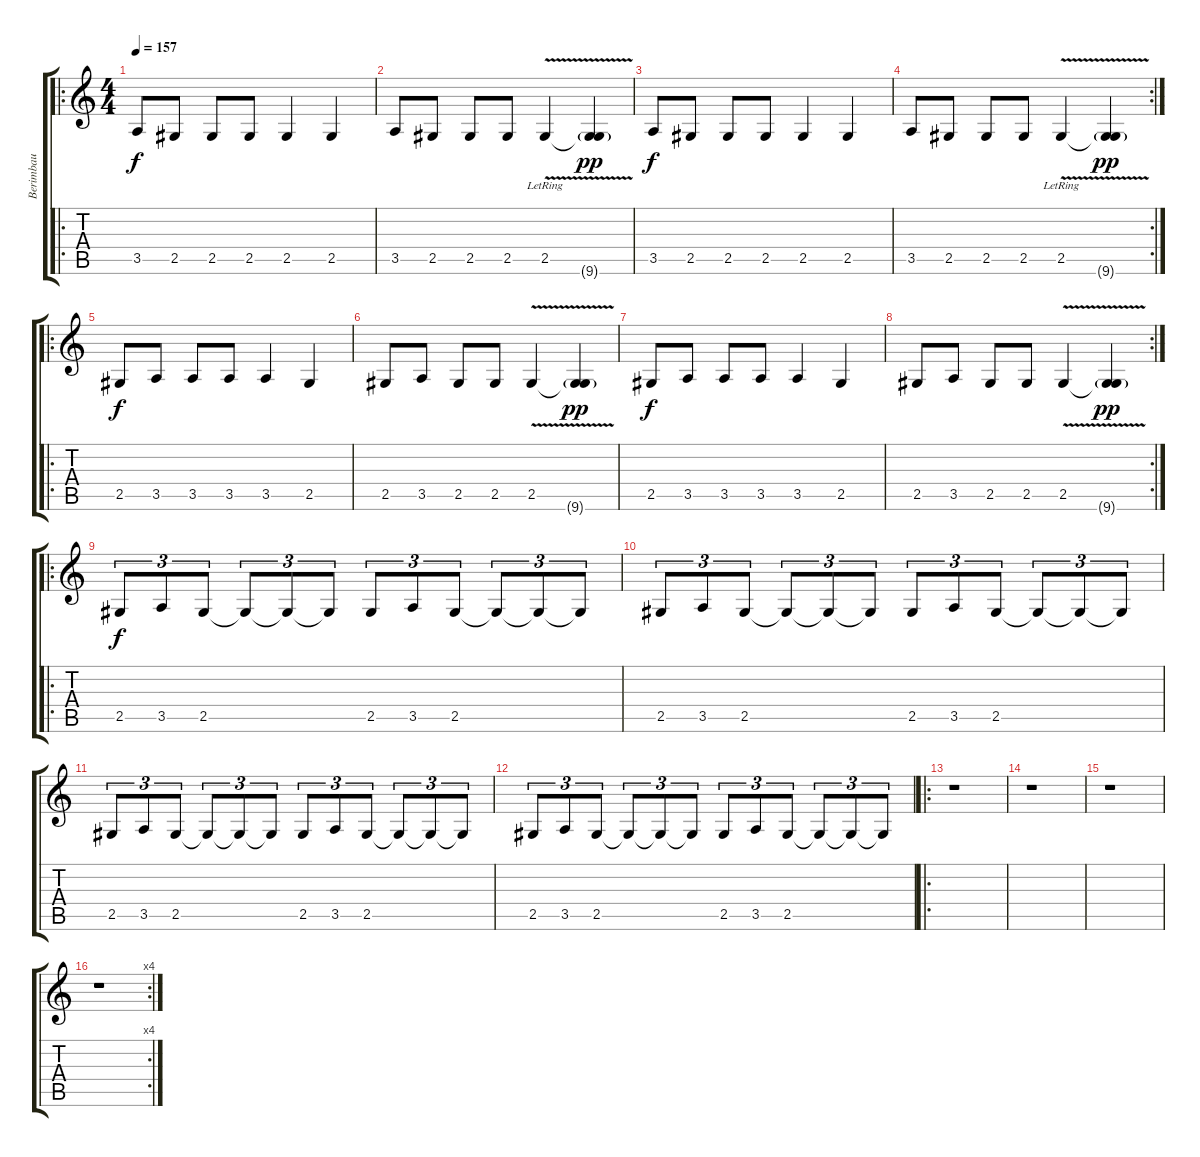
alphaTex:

\track ("Berimbau" "Berimbau") {instrument banjo}
\staff {score tabs}
\tuning (Db4 Ab3 E3 B2 Gb2 B1) {hide}
\displaytranspose 12
\ro
\ts (4 4)
\tempo 157
\clef g2
\ks c
3.5.8{dy f instrument banjo} 2.5.8 2.5.8 2.5.8 2.5.4 2.5.4 |
3.5.8 2.5.8 2.5.8 2.5.8 2.5{v lr}.4 (2.5{t} 9.6{v g}).4{dy pp} |
3.5.8{dy f} 2.5.8 2.5.8 2.5.8 2.5.4 2.5.4 |
\rc 2
3.5.8 2.5.8 2.5.8 2.5.8 2.5{v lr}.4 (2.5{t} 9.6{v g}).4{dy pp} |
\ro
2.5.8{dy f} 3.5.8 3.5.8 3.5.8 3.5.4 2.5.4 |
2.5.8 3.5.8 2.5.8 2.5.8 2.5{v}.4 (2.5{t} 9.6{v g}).4{dy pp} |
2.5.8{dy f} 3.5.8 3.5.8 3.5.8 3.5.4 2.5.4 |
\rc 2
2.5.8 3.5.8 2.5.8 2.5.8 2.5{v}.4 (2.5{t} 9.6{v g}).4{dy pp} |
\ro
2.5.8{tu (3 2) dy f} 3.5.8{tu (3 2)} 2.5.8{tu (3 2)} 2.5{t}.8{tu (3 2)} 2.5{t}.8{tu (3 2)} 2.5{t}.8{tu (3 2)} 2.5.8{tu (3 2)} 3.5.8{tu (3 2)} 2.5.8{tu (3 2)} 2.5{t}.8{tu (3 2)} 2.5{t}.8{tu (3 2)} 2.5{t}.8{tu (3 2)} |
2.5.8{tu (3 2)} 3.5.8{tu (3 2)} 2.5.8{tu (3 2)} 2.5{t}.8{tu (3 2)} 2.5{t}.8{tu (3 2)} 2.5{t}.8{tu (3 2)} 2.5.8{tu (3 2)} 3.5.8{tu (3 2)} 2.5.8{tu (3 2)} 2.5{t}.8{tu (3 2)} 2.5{t}.8{tu (3 2)} 2.5{t}.8{tu (3 2)} |
2.5.8{tu (3 2)} 3.5.8{tu (3 2)} 2.5.8{tu (3 2)} 2.5{t}.8{tu (3 2)} 2.5{t}.8{tu (3 2)} 2.5{t}.8{tu (3 2)} 2.5.8{tu (3 2)} 3.5.8{tu (3 2)} 2.5.8{tu (3 2)} 2.5{t}.8{tu (3 2)} 2.5{t}.8{tu (3 2)} 2.5{t}.8{tu (3 2)} |
2.5.8{tu (3 2)} 3.5.8{tu (3 2)} 2.5.8{tu (3 2)} 2.5{t}.8{tu (3 2)} 2.5{t}.8{tu (3 2)} 2.5{t}.8{tu (3 2)} 2.5.8{tu (3 2)} 3.5.8{tu (3 2)} 2.5.8{tu (3 2)} 2.5{t}.8{tu (3 2)} 2.5{t}.8{tu (3 2)} 2.5{t}.8{tu (3 2)} |
\ro
r.1 |
r.1 |
r.1 |
\rc 4
r.1
